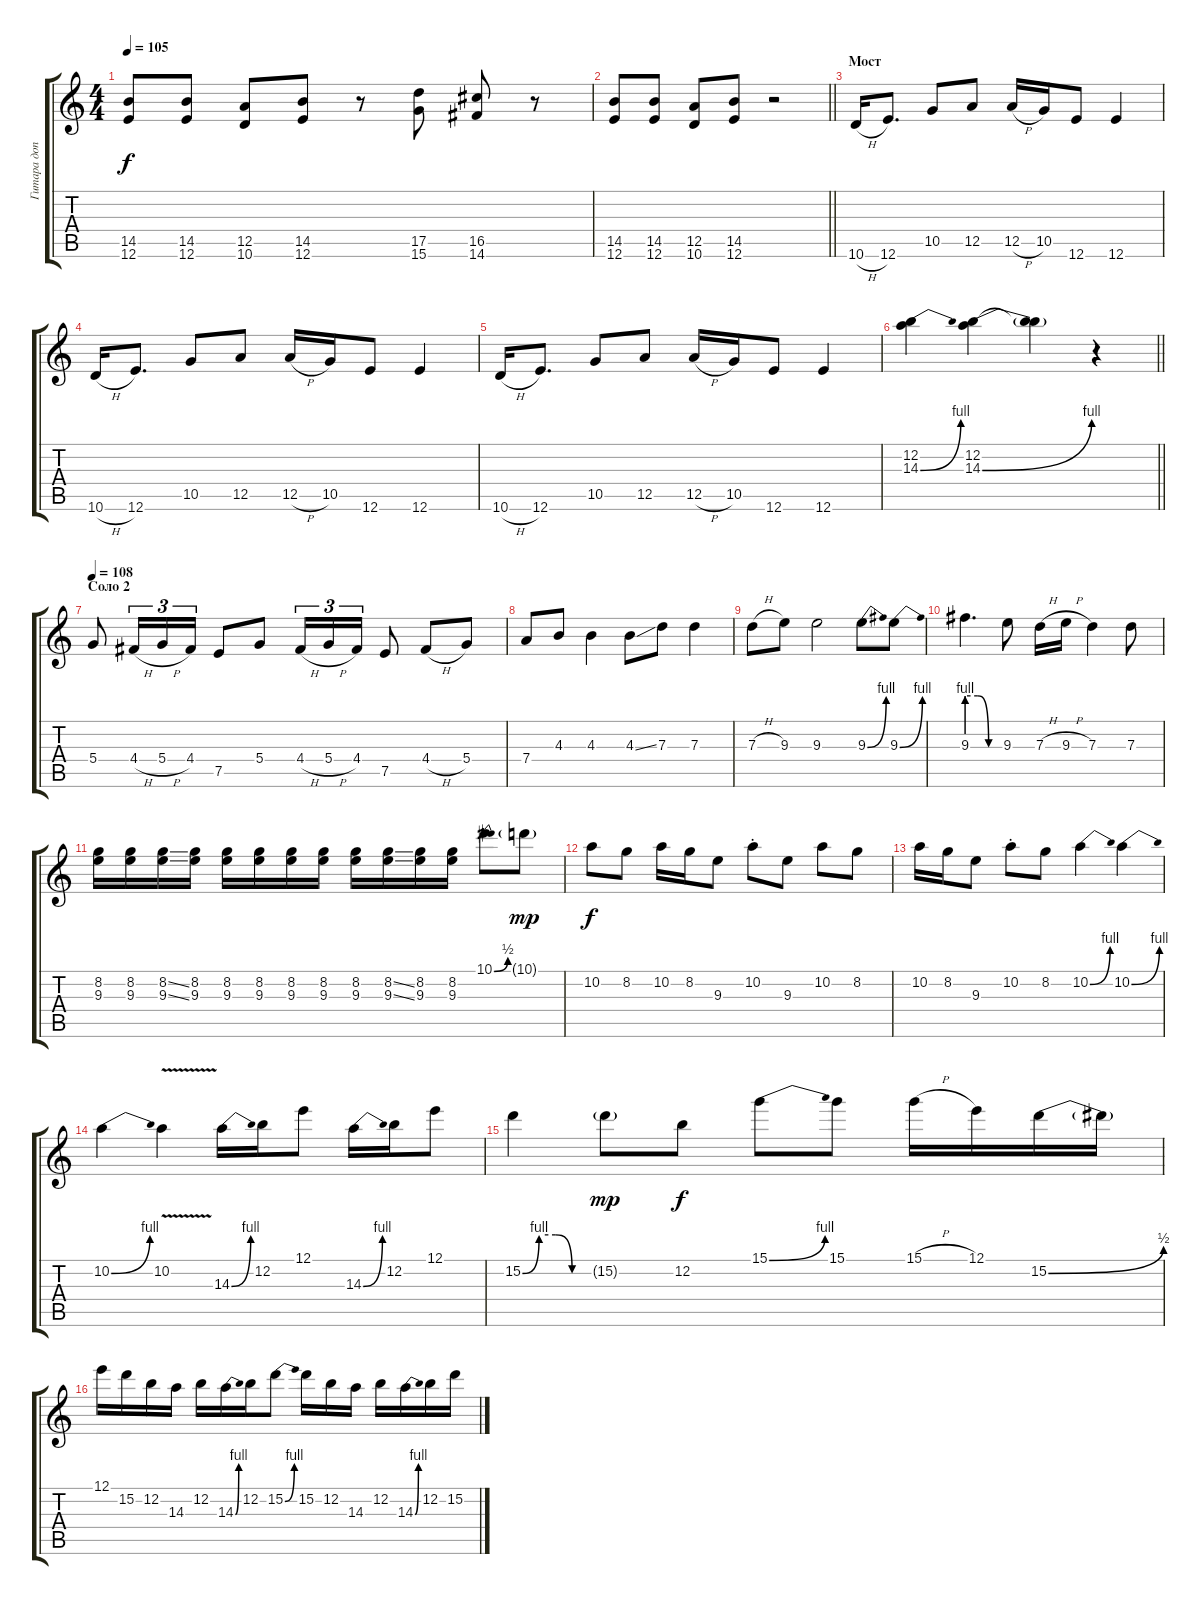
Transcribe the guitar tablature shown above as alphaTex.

\track ("Гитара доп." "Гитара доп") {instrument overdrivenguitar}
\staff {score tabs}
\tuning (E4 B3 G3 D3 A2 E2) {hide}
\ts (4 4)
\tempo 105
\clef g2
\ks c
(14.5 12.6).8{dy f} (14.5 12.6).8 (12.5 10.6).8 (14.5 12.6).8 r.8 (17.5 15.6).8 (16.5 14.6).8 r.8 |
\barLineRight lightlight
(14.5 12.6).8 (14.5 12.6).8 (12.5 10.6).8 (14.5 12.6).8 r.2 |
\section ("" "Мост")
10.6{h}.16 12.6.8{d} 10.5.8 12.5.8 12.5{h}.16 10.5.16 12.6.8 12.6.4 |
10.6{h}.16 12.6.8{d} 10.5.8 12.5.8 12.5{h}.16 10.5.16 12.6.8 12.6.4 |
10.6{h}.16 12.6.8{d} 10.5.8 12.5.8 12.5{h}.16 10.5.16 12.6.8 12.6.4 |
\barLineRight lightlight
(12.2 14.3{be (bend 0 0 60 4)}).4 (12.2 14.3{be (bend 0 0 60 4)}).4 (12.2{t} 14.3{t}).4 r.4 |
\section ("" "Соло 2")
\tempo 108
5.4.8 4.4{h}.16{tu (3 2)} 5.4{h}.16{tu (3 2)} 4.4.16{tu (3 2)} 7.5.8 5.4.8 4.4{h}.16{tu (3 2)} 5.4{h}.16{tu (3 2)} 4.4.16{tu (3 2)} 7.5.8 4.4{h}.8 5.4.8 |
7.4.8 4.3.8 4.3.4 4.3{ss}.8 7.3.8 7.3.4 |
7.3{h}.8 9.3.8 9.3.2 9.3{be (bend 0 0 60 4)}.8 9.3{be (bend 0 0 60 4)}.8 |
9.3{be (custom 0 4 20 4 40 0 60 0)}.4{d} 9.3.8 7.3{h}.16 9.3{h}.16 7.3.4 7.3.8 |
(8.2 9.3).16 (8.2 9.3).16 (8.2{ss} 9.3{ss}).16 (8.2 9.3).16 (8.2 9.3).16 (8.2 9.3).16 (8.2 9.3).16 (8.2 9.3).16 (8.2 9.3).16 (8.2{ss} 9.3{ss}).16 (8.2 9.3).16 (8.2 9.3).16 10.1{be (bend 0 0 60 2)}.8 10.1{g}.8{dy mp} |
10.2.8{dy f} 8.2.8 10.2.16 8.2.16 9.3.8 10.2{st}.8 9.3.8 10.2.8 8.2.8 |
10.2.16 8.2.16 9.3.8 10.2{st}.8 8.2.8 10.2{be (bend 0 0 60 4)}.4 10.2{be (bend 0 0 60 4)}.4 |
10.2{be (bend 0 0 60 4)}.4 10.2{v}.4 14.3{be (bend 0 0 60 4)}.16 12.2.16 12.1.8 14.3{be (bend 0 0 60 4)}.16 12.2.16 12.1.8 |
15.2{be (custom 0 0 15 4 30 4 45 0 60 0)}.4 15.2{g}.8{dy mp} 12.2.8{dy f} 15.1{be (bend 0 0 60 4)}.8 15.1.8 15.1{h}.16 12.1.16 15.2{be (bend 0 0 60 2)}.16 15.2{t}.16 |
12.1.16 15.2.16 12.2.16 14.3.16 12.2.16 14.3{be (bend 0 0 60 4)}.16 12.2.16 15.2{be (bend 0 0 60 4)}.8 15.2.16 12.2.16 14.3.16 12.2.16 14.3{be (bend 0 0 60 4)}.16 12.2.16 15.2.16
